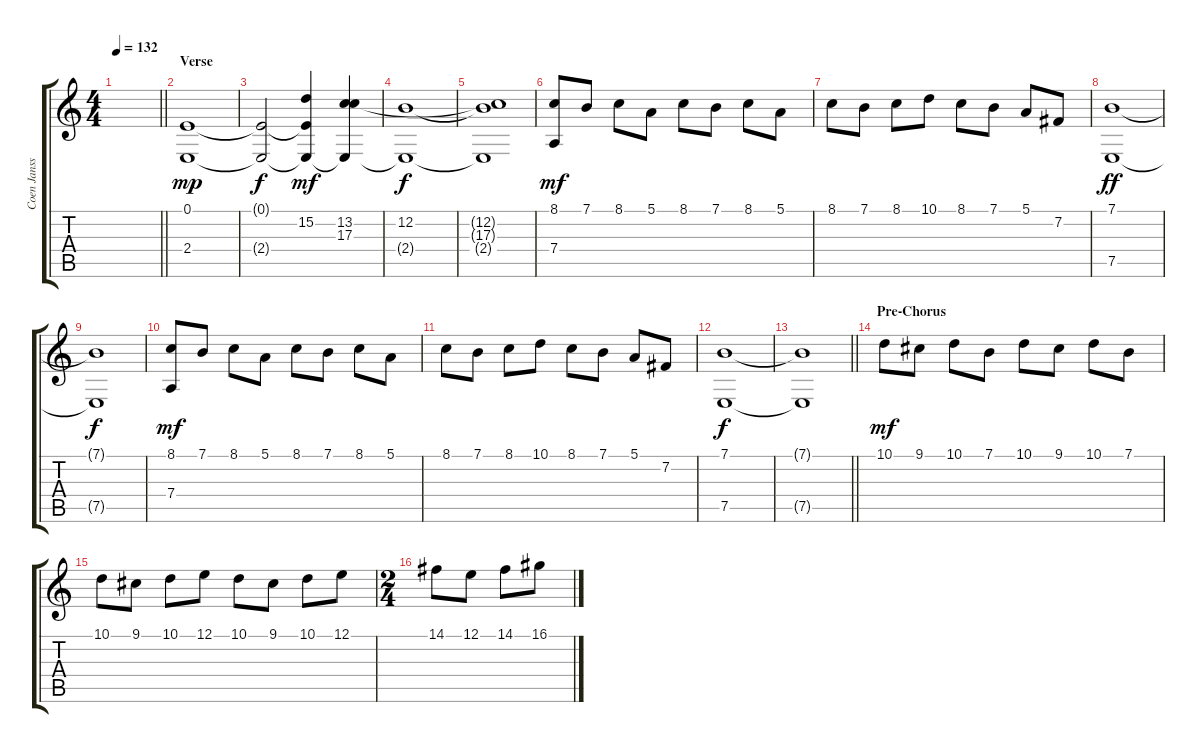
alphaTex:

\track ("Coen Janssen" "Coen Janss") {instrument stringensemble1}
\staff {score tabs}
\tuning (E4 B3 G3 D3 A2 E2) {hide}
\ts (4 4)
\tempo 132
\clef g2
\barLineRight lightlight
\ks c
|
\section ("" "Verse")
(0.1 2.4).1{dy mp volume 11 balance 4} |
(0.1{t} 2.4{t}).2{dy f} (0.1{t} 15.2 2.4{t}).4{dy mf} (13.2 17.3 2.4{t}).4 |
(12.2 2.4{t}).1{dy f} |
(12.2{t} 17.3{t} 2.4{t}).1 |
(8.1 7.4).8{dy mf} 7.1.8 8.1.8 5.1.8 8.1.8 7.1.8 8.1.8 5.1.8 |
8.1.8 7.1.8 8.1.8 10.1.8 8.1.8 7.1.8 5.1.8 7.2.8 |
(7.1 7.5).1{dy ff} |
(7.1{t} 7.5{t}).1{dy f} |
(8.1 7.4).8{dy mf} 7.1.8 8.1.8 5.1.8 8.1.8 7.1.8 8.1.8 5.1.8 |
8.1.8 7.1.8 8.1.8 10.1.8 8.1.8 7.1.8 5.1.8 7.2.8 |
(7.1 7.5).1{dy f} |
\barLineRight lightlight
(7.1{t} 7.5{t}).1 |
\section ("" "Pre-Chorus")
10.1.8{dy mf} 9.1.8 10.1.8 7.1.8 10.1.8 9.1.8 10.1.8 7.1.8 |
10.1.8 9.1.8 10.1.8 12.1.8 10.1.8 9.1.8 10.1.8 12.1.8 |
\ts (2 4)
14.1.8 12.1.8 14.1.8 16.1.8
